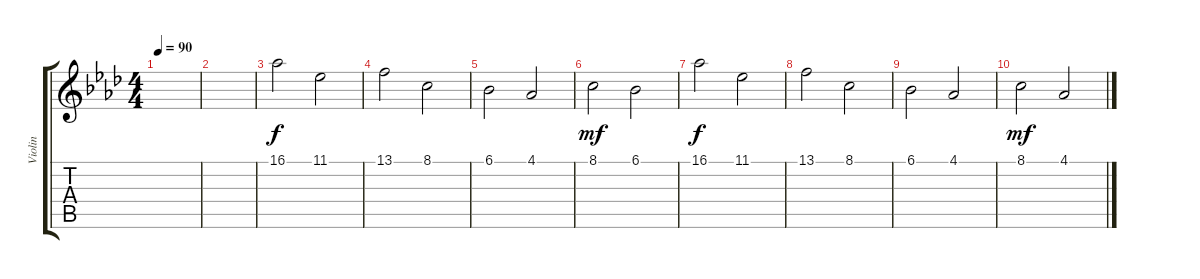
\track ("Violin" "Violin") {instrument stringensemble1}
\staff {score tabs}
\tuning (E4 B3 G3 D3 A2 E2) {hide}
\ts (4 4)
\tempo 90
\clef g2
\ks ab
|
|
16.1.2{dy f} 11.1.2 |
13.1.2 8.1.2 |
6.1.2 4.1.2 |
8.1.2{dy mf} 6.1.2 |
16.1.2{dy f} 11.1.2 |
13.1.2 8.1.2 |
6.1.2 4.1.2 |
8.1.2{dy mf} 4.1.2
